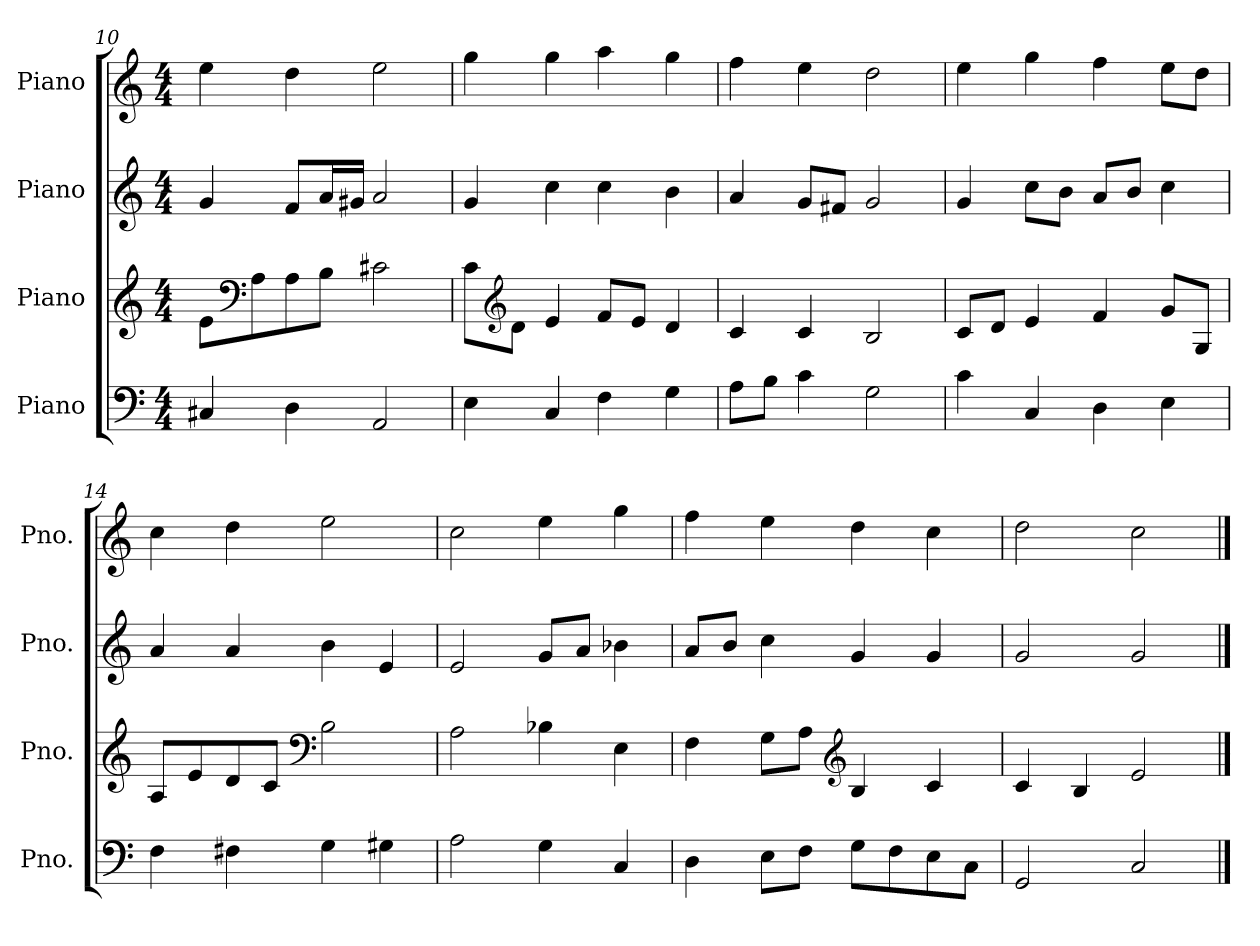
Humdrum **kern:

**kern	**kern	**kern	**kern
*part4	*part3	*part2	*part1
*staff4	*staff3	*staff2	*staff1
*I"Piano	*I"Piano	*I"Piano	*I"Piano
*I'Pno.	*I'Pno.	*I'Pno.	*I'Pno.
*clefF4	*clefG2	*clefG2	*clefG2
*k[]	*k[]	*k[]	*k[]
*M4/4	*M4/4	*M4/4	*M4/4
=10	=10	=10	=10
4C#X/	8e\L	4g/	4ee\
*	*clefF4	*	*
.	8A\	.	.
4D\	8A\	8f/L	4dd\
.	8B\J	16a/L	.
.	.	16g#X/JJ	.
2AA/	2c#X\	2a/	2ee\
=11	=11	=11	=11
4E\	8c\L	4g/	4gg\
*	*clefG2	*	*
.	8d\J	.	.
4C/	4e/	4cc\	4gg\
4F\	8f/L	4cc\	4aa\
.	8e/J	.	.
4G\	4d/	4b\	4gg\
!!LO:LB:g=z
=12	=12	=12	=12
8A\L	4c/	4a/	4ff\
8B\J	.	.	.
4c\	4c/	8g/L	4ee\
.	.	8f#X/J	.
2G\	2B/	2g/	2dd\
=13	=13	=13	=13
4c\	8c/L	4g/	4ee\
.	8d/J	.	.
4C/	4e/	8cc\L	4gg\
.	.	8b\J	.
4D\	4f/	8a/L	4ff\
.	.	8b/J	.
4E\	8g/L	4cc\	8ee\L
.	8G/J	.	8dd\J
=14	=14	=14	=14
4F\	8A/L	4a/	4cc\
.	8e/	.	.
4F#X\	8d/	4a/	4dd\
.	8c/J	.	.
*	*clefF4	*	*
4G\	2B\	4b\	2ee\
4G#X\	.	4e/	.
=15	=15	=15	=15
2A\	2A\	2e/	2cc\
4G\	4B-X\	8g/L	4ee\
.	.	8a/J	.
4C/	4E\	4b-X\	4gg\
=16	=16	=16	=16
4D\	4F\	8a/L	4ff\
.	.	8b/J	.
8E\L	8G\L	4cc\	4ee\
8F\J	8A\J	.	.
*	*clefG2	*	*
8G\L	4B/	4g/	4dd\
8F\	.	.	.
8E\	4c/	4g/	4cc\
8C\J	.	.	.
=17	=17	=17	=17
2GG/	4c/	2g/	2dd\
.	4B/	.	.
2C/	2e/	2g/	2cc\
==	==	==	==
*-	*-	*-	*-
